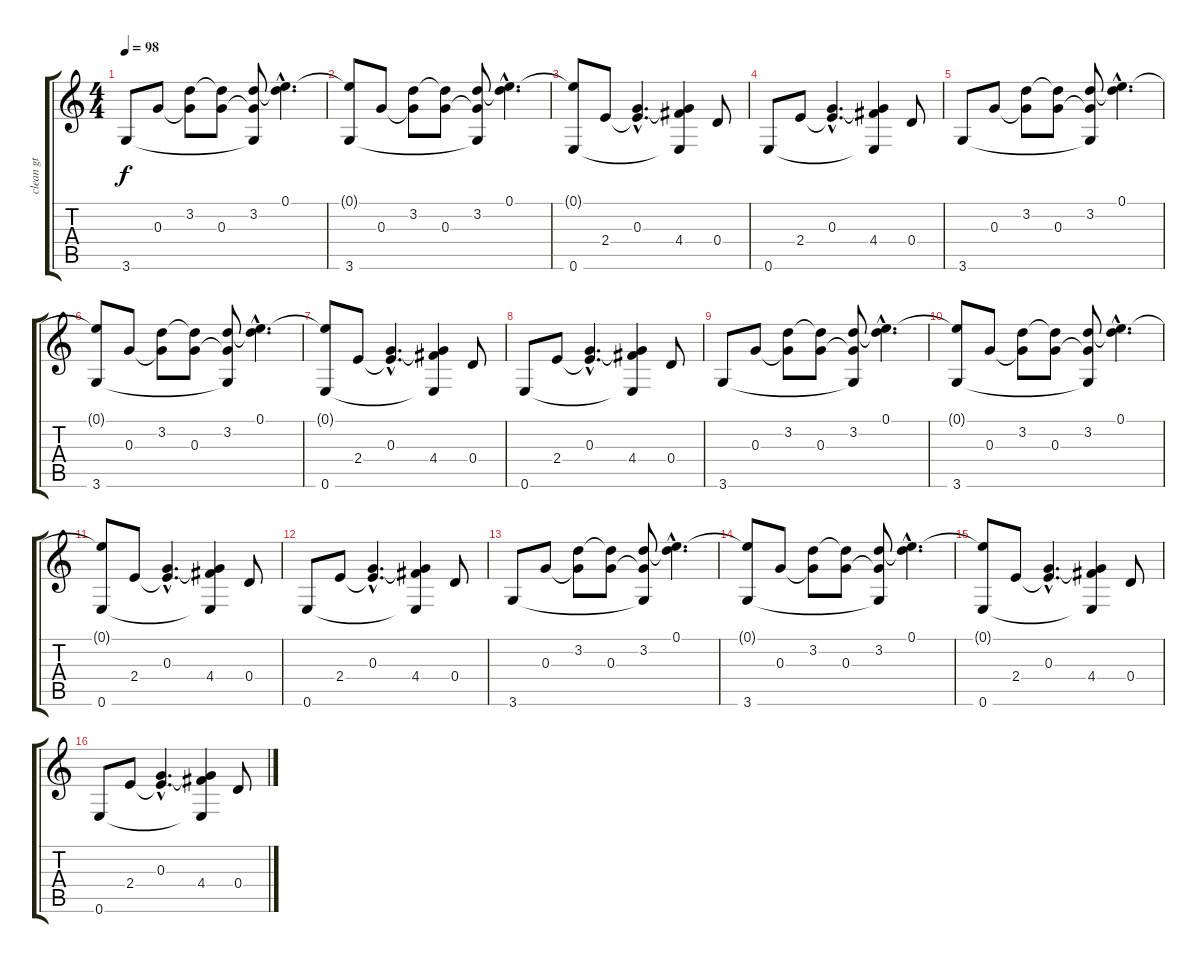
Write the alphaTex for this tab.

\track ("clean gt" "clean gt") {instrument acousticguitarnylon}
\staff {score tabs}
\tuning (E4 B3 G3 D3 A2 E2) {hide}
\ts (4 4)
\tempo 98
\clef g2
\ks c
3.6.8{dy f instrument acousticguitarnylon} 0.3.8 (3.2 0.3{t}).8 (3.2{t} 0.3).8 (3.2 0.3{t} 3.6{t}).8 (0.1{hac} 3.2{hac t}).4{d} |
(0.1{t} 3.6).8 0.3.8 (3.2 0.3{t}).8 (3.2{t} 0.3).8 (3.2 0.3{t} 3.6{t}).8 (0.1{hac} 3.2{hac t}).4{d} |
(0.1{t} 0.6).8 2.4.8 (0.3{hac} 2.4{hac t}).4{d} (0.3{t} 4.4 0.6{t}).4 0.4.8 |
0.6.8 2.4.8 (0.3{hac} 2.4{hac t}).4{d} (0.3{t} 4.4 0.6{t}).4 0.4.8 |
3.6.8 0.3.8 (3.2 0.3{t}).8 (3.2{t} 0.3).8 (3.2 0.3{t} 3.6{t}).8 (0.1{hac} 3.2{hac t}).4{d} |
(0.1{t} 3.6).8 0.3.8 (3.2 0.3{t}).8 (3.2{t} 0.3).8 (3.2 0.3{t} 3.6{t}).8 (0.1{hac} 3.2{hac t}).4{d} |
(0.1{t} 0.6).8 2.4.8 (0.3{hac} 2.4{hac t}).4{d} (0.3{t} 4.4 0.6{t}).4 0.4.8 |
0.6.8 2.4.8 (0.3{hac} 2.4{hac t}).4{d} (0.3{t} 4.4 0.6{t}).4 0.4.8 |
3.6.8 0.3.8 (3.2 0.3{t}).8 (3.2{t} 0.3).8 (3.2 0.3{t} 3.6{t}).8 (0.1{hac} 3.2{hac t}).4{d} |
(0.1{t} 3.6).8 0.3.8 (3.2 0.3{t}).8 (3.2{t} 0.3).8 (3.2 0.3{t} 3.6{t}).8 (0.1{hac} 3.2{hac t}).4{d} |
(0.1{t} 0.6).8 2.4.8 (0.3{hac} 2.4{hac t}).4{d} (0.3{t} 4.4 0.6{t}).4 0.4.8 |
0.6.8 2.4.8 (0.3{hac} 2.4{hac t}).4{d} (0.3{t} 4.4 0.6{t}).4 0.4.8 |
3.6.8 0.3.8 (3.2 0.3{t}).8 (3.2{t} 0.3).8 (3.2 0.3{t} 3.6{t}).8 (0.1{hac} 3.2{hac t}).4{d} |
(0.1{t} 3.6).8 0.3.8 (3.2 0.3{t}).8 (3.2{t} 0.3).8 (3.2 0.3{t} 3.6{t}).8 (0.1{hac} 3.2{hac t}).4{d} |
(0.1{t} 0.6).8 2.4.8 (0.3{hac} 2.4{hac t}).4{d} (0.3{t} 4.4 0.6{t}).4 0.4.8 |
0.6.8 2.4.8 (0.3{hac} 2.4{hac t}).4{d} (0.3{t} 4.4 0.6{t}).4 0.4.8
